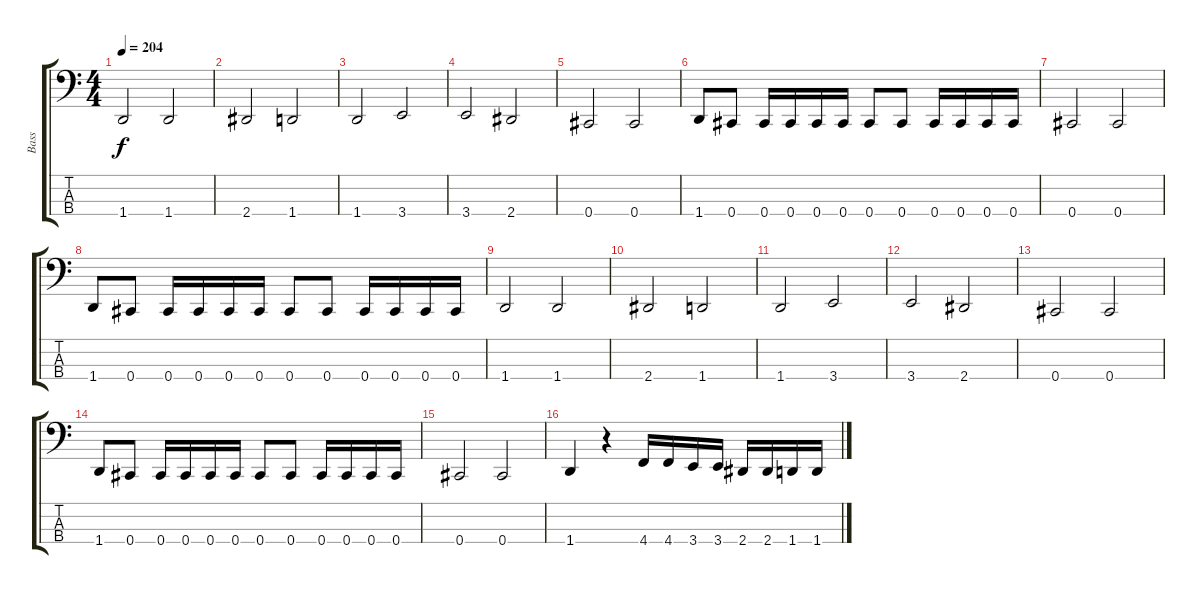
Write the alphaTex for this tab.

\track ("Bass" "Bass") {instrument electricbasspick}
\staff {score tabs}
\tuning (E2 B1 Gb1 Db1) {hide}
\ts (4 4)
\tempo 204
\clef f4
\ks c
1.4.2{dy f} 1.4.2 |
2.4.2 1.4.2 |
1.4.2 3.4.2 |
3.4.2 2.4.2 |
0.4.2 0.4.2 |
1.4.8 0.4.8 0.4.16 0.4.16 0.4.16 0.4.16 0.4.8 0.4.8 0.4.16 0.4.16 0.4.16 0.4.16 |
0.4.2 0.4.2 |
1.4.8 0.4.8 0.4.16 0.4.16 0.4.16 0.4.16 0.4.8 0.4.8 0.4.16 0.4.16 0.4.16 0.4.16 |
1.4.2 1.4.2 |
2.4.2 1.4.2 |
1.4.2 3.4.2 |
3.4.2 2.4.2 |
0.4.2 0.4.2 |
1.4.8 0.4.8 0.4.16 0.4.16 0.4.16 0.4.16 0.4.8 0.4.8 0.4.16 0.4.16 0.4.16 0.4.16 |
0.4.2 0.4.2 |
1.4.4 r.4 4.4.16 4.4.16 3.4.16 3.4.16 2.4.16 2.4.16 1.4.16 1.4.16
